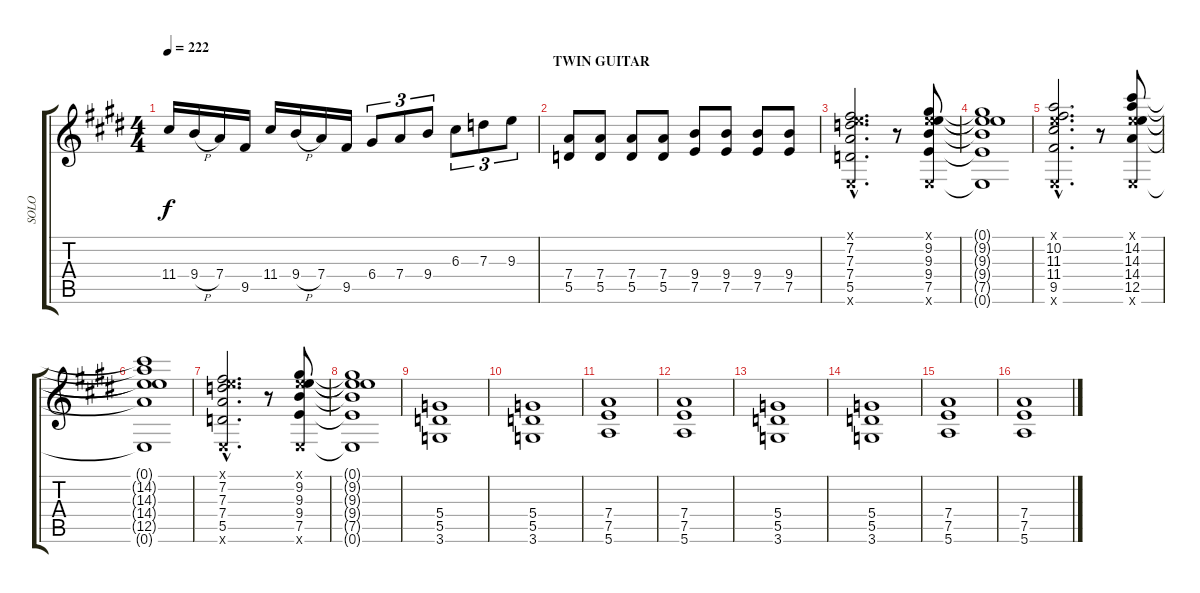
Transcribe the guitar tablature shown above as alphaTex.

\track ("SOLO" "SOLO") {instrument distortionguitar}
\staff {score tabs}
\tuning (E4 B3 G3 D3 A2 E2) {hide}
\ts (4 4)
\tempo 222
\clef g2
\ks c#minor
11.4.16{dy f} 9.4{h}.16 7.4.16 9.5.16 11.4.16 9.4{h}.16 7.4.16 9.5.16 6.4.8{tu (3 2)} 7.4.8{tu (3 2)} 9.4.8{tu (3 2)} 6.3.8{tu (3 2)} 7.3.8{tu (3 2)} 9.3.8{tu (3 2)} |
\section ("" "TWIN GUITAR")
(7.4 5.5).8 (7.4 5.5).8{volume 10} (7.4 5.5).8 (7.4 5.5).8 (9.4 7.5).8 (9.4 7.5).8 (9.4 7.5).8 (9.4 7.5).8 |
(0.1{hac x} 7.2{hac} 7.3{hac} 7.4{hac} 5.5{hac} 0.6{hac x}).2{d} r.8 (0.1{x} 9.2 9.3 9.4 7.5 0.6{x}).8 |
(0.1{t} 9.2{t} 9.3{t} 9.4{t} 7.5{t} 0.6{t}).1 |
(0.1{hac x} 10.2{hac} 11.3{hac} 11.4{hac} 9.5{hac} 0.6{hac x}).2{d} r.8 (0.1{x} 14.2 14.3 14.4 12.5 0.6{x}).8 |
(0.1{t} 14.2{t} 14.3{t} 14.4{t} 12.5{t} 0.6{t}).1 |
(0.1{hac x} 7.2{hac} 7.3{hac} 7.4{hac} 5.5{hac} 0.6{hac x}).2{d} r.8 (0.1{x} 9.2 9.3 9.4 7.5 0.6{x}).8 |
(0.1{t} 9.2{t} 9.3{t} 9.4{t} 7.5{t} 0.6{t}).1 |
(5.4 5.5 3.6).1 |
(5.4 5.5 3.6).1 |
(7.4 7.5 5.6).1 |
(7.4 7.5 5.6).1 |
(5.4 5.5 3.6).1 |
(5.4 5.5 3.6).1 |
(7.4 7.5 5.6).1 |
(7.4 7.5 5.6).1
